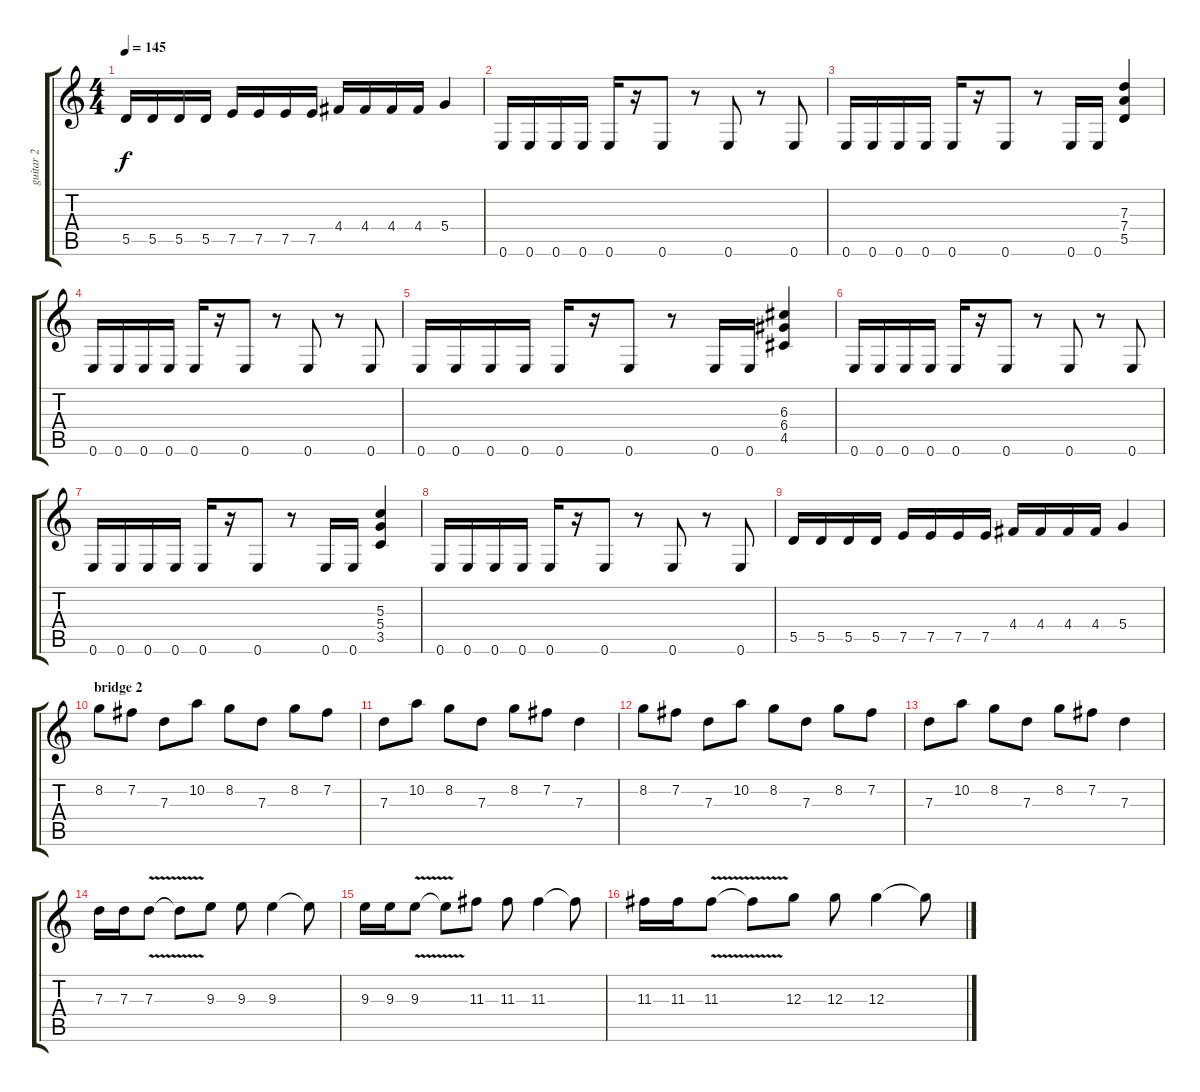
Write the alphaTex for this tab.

\track ("guitar 2" "guitar 2") {instrument overdrivenguitar}
\staff {score tabs}
\tuning (E4 B3 G3 D3 A2 E2) {hide}
\ts (4 4)
\tempo 145
\clef g2
\ks c
5.5.16{dy f} 5.5.16 5.5.16 5.5.16 7.5.16 7.5.16 7.5.16 7.5.16 4.4.16 4.4.16 4.4.16 4.4.16 5.4.4 |
0.6.16 0.6.16 0.6.16 0.6.16 0.6.16 r.16 0.6.8 r.8 0.6.8 r.8 0.6.8 |
0.6.16 0.6.16 0.6.16 0.6.16 0.6.16 r.16 0.6.8 r.8 0.6.16 0.6.16 (7.3 7.4 5.5).4 |
0.6.16 0.6.16 0.6.16 0.6.16 0.6.16 r.16 0.6.8 r.8 0.6.8 r.8 0.6.8 |
0.6.16 0.6.16 0.6.16 0.6.16 0.6.16 r.16 0.6.8 r.8 0.6.16 0.6.16 (6.3 6.4 4.5).4 |
0.6.16 0.6.16 0.6.16 0.6.16 0.6.16 r.16 0.6.8 r.8 0.6.8 r.8 0.6.8 |
0.6.16 0.6.16 0.6.16 0.6.16 0.6.16 r.16 0.6.8 r.8 0.6.16 0.6.16 (5.3 5.4 3.5).4 |
0.6.16 0.6.16 0.6.16 0.6.16 0.6.16 r.16 0.6.8 r.8 0.6.8 r.8 0.6.8 |
5.5.16 5.5.16 5.5.16 5.5.16 7.5.16 7.5.16 7.5.16 7.5.16 4.4.16 4.4.16 4.4.16 4.4.16 5.4.4 |
\section ("" "bridge 2")
8.2.8 7.2.8 7.3.8 10.2.8 8.2.8 7.3.8 8.2.8 7.2.8 |
7.3.8 10.2.8 8.2.8 7.3.8 8.2.8 7.2.8 7.3.4 |
8.2.8 7.2.8 7.3.8 10.2.8 8.2.8 7.3.8 8.2.8 7.2.8 |
7.3.8 10.2.8 8.2.8 7.3.8 8.2.8 7.2.8 7.3.4 |
7.3.16 7.3.16 7.3{v}.8 7.3{t}.8 9.3.8 9.3.8 9.3.4 9.3{t}.8 |
9.3.16 9.3.16 9.3{v}.8 9.3{t}.8 11.3.8 11.3.8 11.3.4 11.3{t}.8 |
11.3.16 11.3.16 11.3{v}.8 11.3{t}.8 12.3.8 12.3.8 12.3.4 12.3{t}.8
